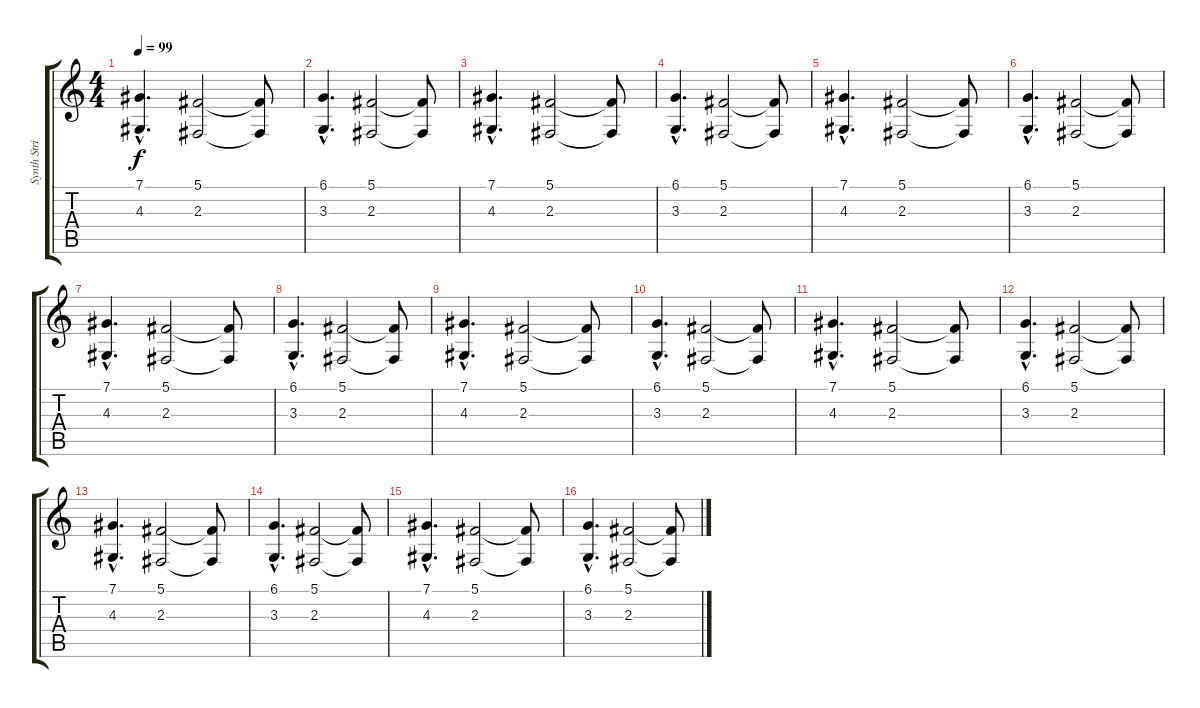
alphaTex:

\track ("Synth Strings" "Synth Stri") {instrument synthstrings1}
\staff {score tabs}
\tuning (Db4 Ab3 E3 B2 Gb2 Db2) {hide}
\ts (4 4)
\tempo 99
\clef g2
\ks c
(7.1{hac} 4.3{hac}).4{d dy f} (5.1 2.3).2 (5.1{t} 2.3{t}).8 |
(6.1{hac} 3.3{hac}).4{d} (5.1 2.3).2 (5.1{t} 2.3{t}).8 |
(7.1{hac} 4.3{hac}).4{d} (5.1 2.3).2 (5.1{t} 2.3{t}).8 |
(6.1{hac} 3.3{hac}).4{d} (5.1 2.3).2 (5.1{t} 2.3{t}).8 |
(7.1{hac} 4.3{hac}).4{d} (5.1 2.3).2 (5.1{t} 2.3{t}).8 |
(6.1{hac} 3.3{hac}).4{d} (5.1 2.3).2 (5.1{t} 2.3{t}).8 |
(7.1{hac} 4.3{hac}).4{d} (5.1 2.3).2 (5.1{t} 2.3{t}).8 |
(6.1{hac} 3.3{hac}).4{d} (5.1 2.3).2 (5.1{t} 2.3{t}).8 |
(7.1{hac} 4.3{hac}).4{d} (5.1 2.3).2 (5.1{t} 2.3{t}).8 |
(6.1{hac} 3.3{hac}).4{d} (5.1 2.3).2 (5.1{t} 2.3{t}).8 |
(7.1{hac} 4.3{hac}).4{d} (5.1 2.3).2 (5.1{t} 2.3{t}).8 |
(6.1{hac} 3.3{hac}).4{d} (5.1 2.3).2 (5.1{t} 2.3{t}).8 |
(7.1{hac} 4.3{hac}).4{d} (5.1 2.3).2 (5.1{t} 2.3{t}).8 |
(6.1{hac} 3.3{hac}).4{d} (5.1 2.3).2 (5.1{t} 2.3{t}).8 |
(7.1{hac} 4.3{hac}).4{d} (5.1 2.3).2 (5.1{t} 2.3{t}).8 |
(6.1{hac} 3.3{hac}).4{d} (5.1 2.3).2 (5.1{t} 2.3{t}).8
